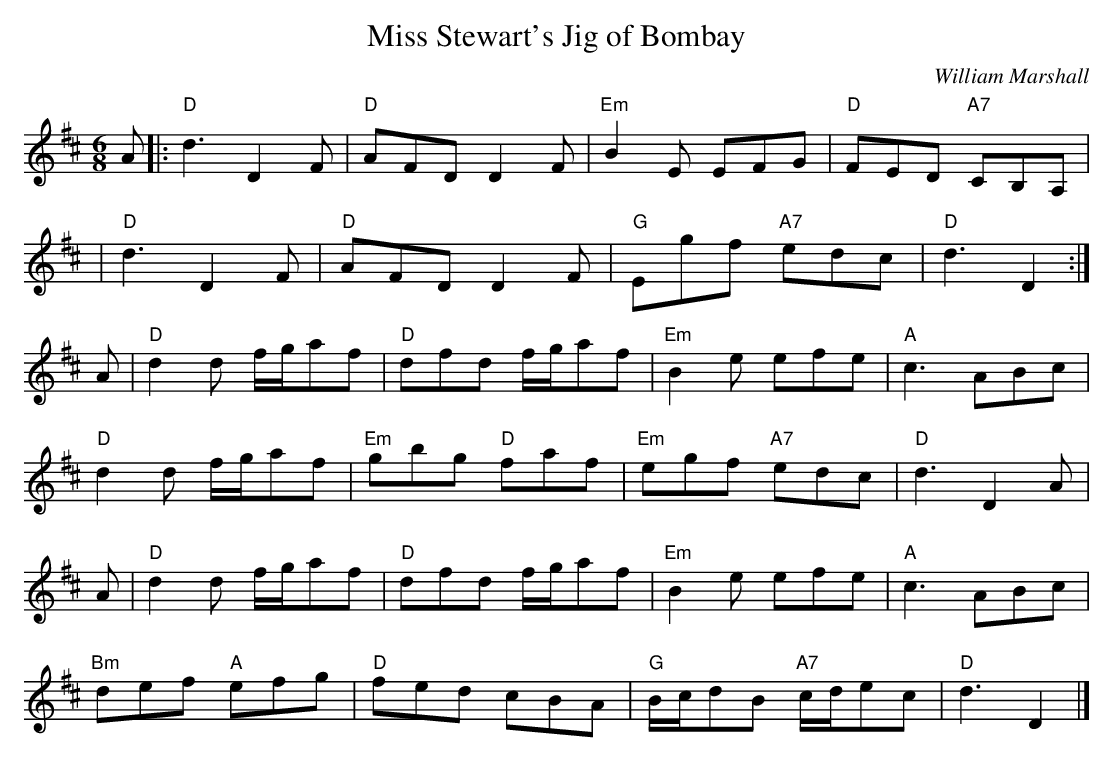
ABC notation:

X:1
T:Miss Stewart's Jig of Bombay
C:William Marshall
M:6/8
L:1/8
K:D
L: 1/8
A|: "D" d3 D2 F| "D"AFD D2 F| "Em"B2 E EFG | "D"FED "A7"CB,A,|!
| "D" d3 D2F | "D"AFD D2 F| "G" Egf "A7" edc | "D"d3 D2 :|!
A |"D" d2 d f/g/af| "D"dfd f/g/af | "Em" B2 e  efe| "A" c3 ABc|!
  "D"d2 d f/g/af | "Em" gbg "D" faf | "Em"egf "A7" edc | "D" d3 D2 A|!
A |"D" d2 d f/g/af| "D"dfd f/g/af | "Em" B2 e  efe| "A" c3 ABc|!
 "Bm" def "A"efg | "D"fed cBA | "G" B/c/dB "A7" c/d/ec| "D"d3 D2 |]
